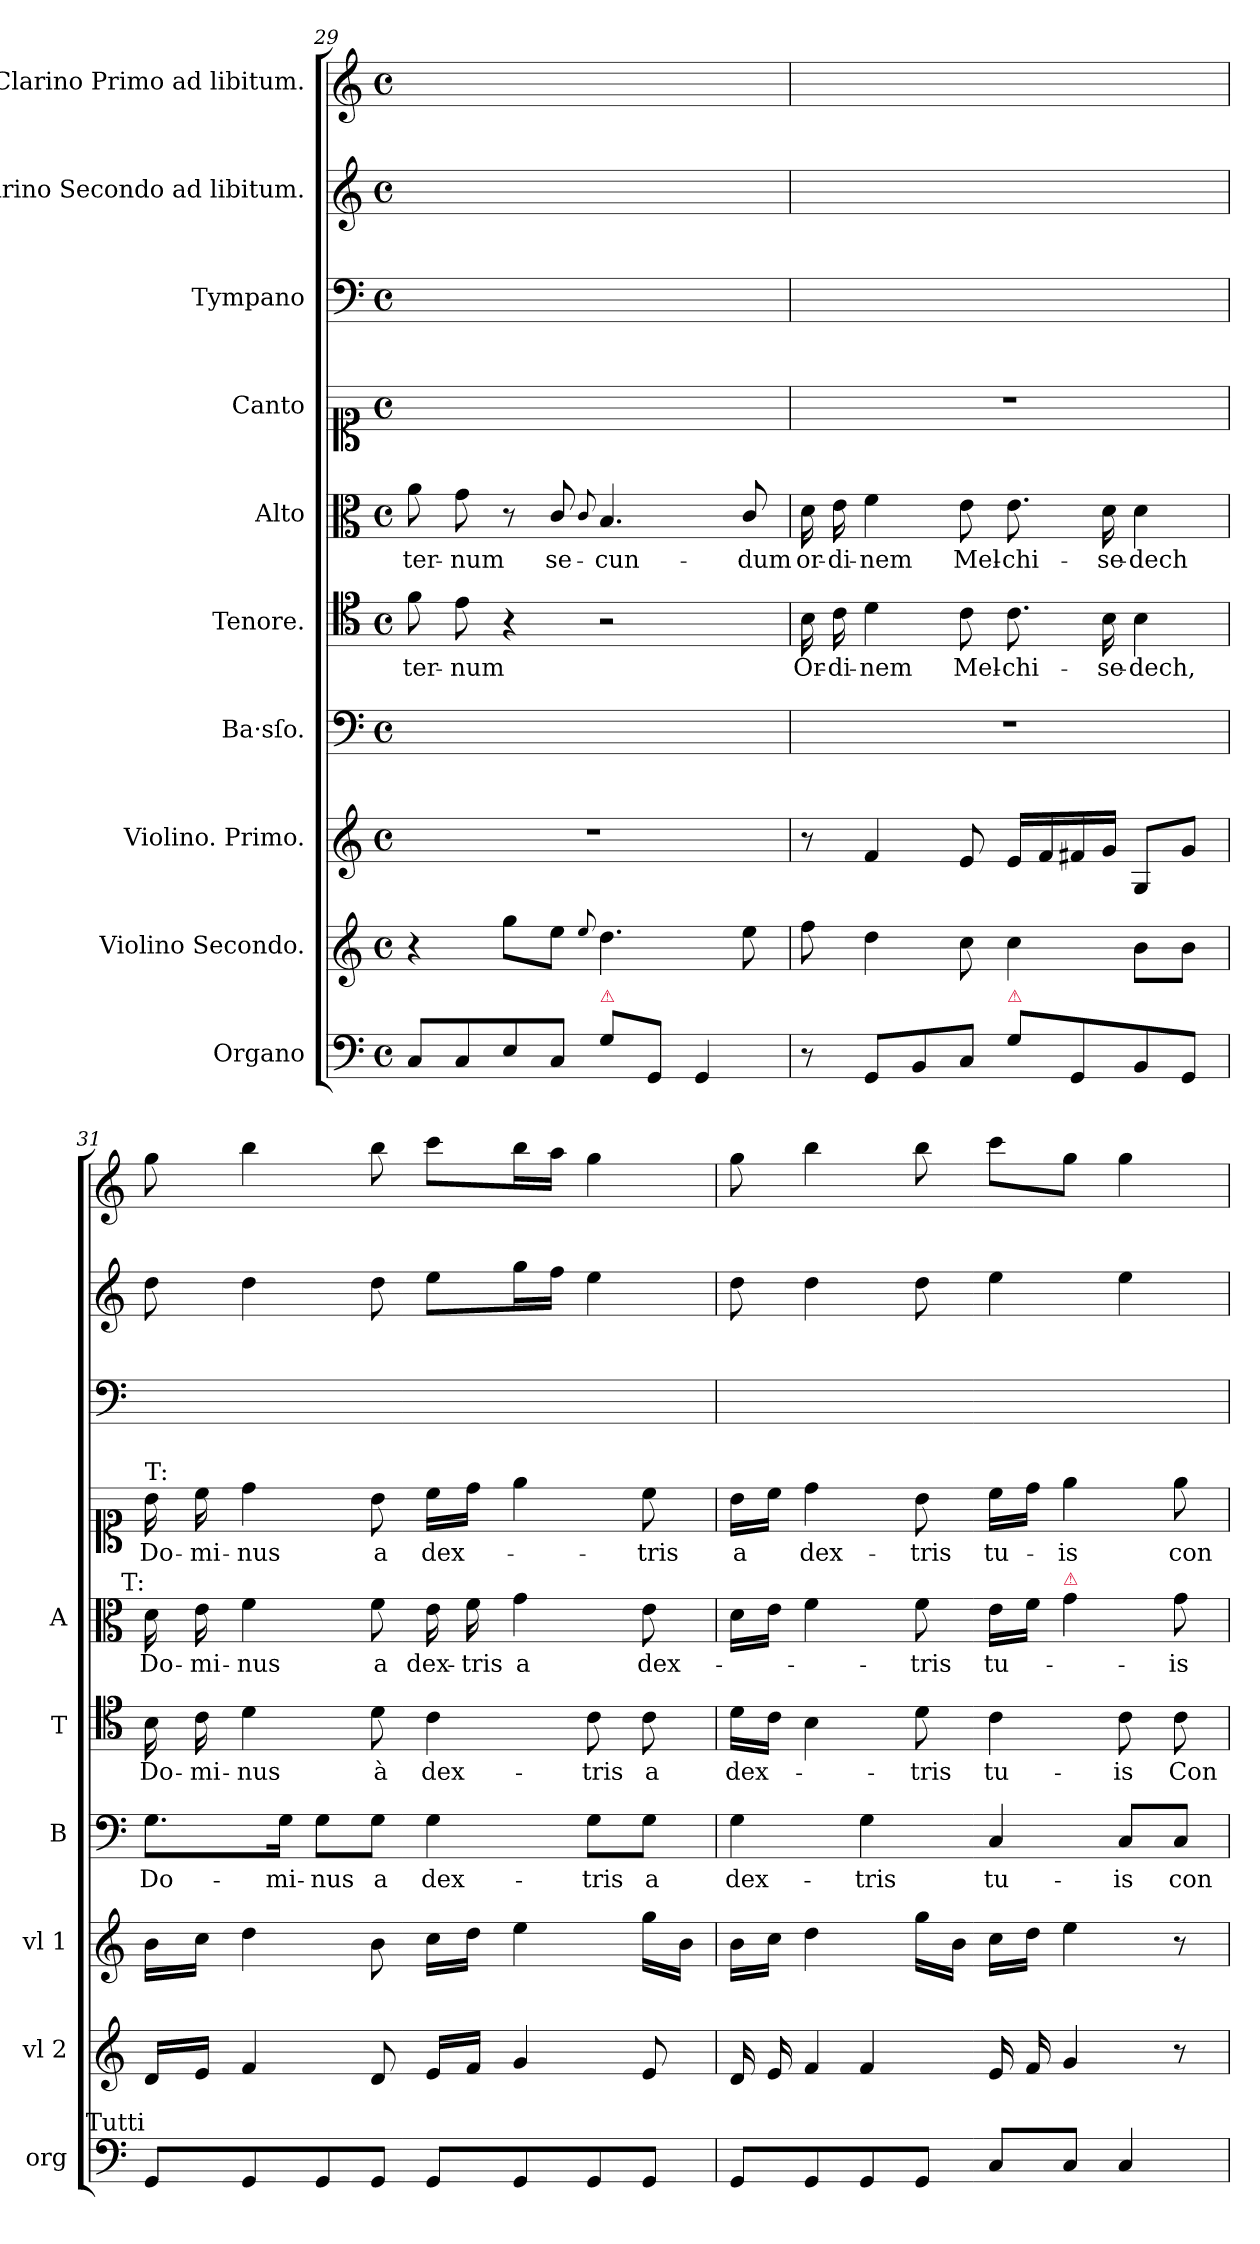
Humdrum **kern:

**kern	**kern	**dynam	**kern	**dynam	**kern	**text	**kern	**text	**kern	**text	**kern	**text	**kern	**kern	**kern
*part10	*part9	*part9	*part8	*part8	*part7	*part7	*part6	*part6	*part5	*part5	*part4	*part4	*part3	*part2	*part1
*staff10	*staff9	*staff9	*staff8	*staff8	*staff7	*staff7	*staff6	*staff6	*staff5	*staff5	*staff4	*staff4	*staff3	*staff2	*staff1
*I"Organo	*I"Violino Secondo.	*	*I"Violino. Primo.	*	*I"Ba·sſo.	*	*I"Tenore.	*	*I"Alto	*	*I"Canto	*	*I"Tympano	*I"Clarino Secondo ad libitum.	*I"Clarino Primo ad libitum.
*I'org	*I'vl 2	*	*I'vl 1	*	*I'B	*	*I'T	*	*I'A	*	*	*	*	*	*
*clefF4	*clefG2	*	*clefG2	*	*clefF4	*	*clefC4	*	*clefC3	*	*clefC1	*	*clefF4	*clefG2	*clefG2
*k[]	*k[]	*	*k[]	*	*k[]	*	*k[]	*	*k[]	*	*k[]	*	*k[]	*k[]	*k[]
*C:	*C:	*	*C:	*	*C:	*	*C:	*	*C:	*	*C:	*	*C:	*C:	*C:
*M4/4	*M4/4	*	*M4/4	*	*M4/4	*	*M4/4	*	*M4/4	*	*M4/4	*	*M4/4	*M4/4	*M4/4
*met(c)	*met(c)	*	*met(c)	*	*met(c)	*	*met(c)	*	*met(c)	*	*met(c)	*	*met(c)	*met(c)	*met(c)
=29	=29	=29	=29	=29	=29	=29	=29	=29	=29	=29	=29	=29	=29	=29	=29
8C/L	4r	.	1r	.	1ryy	.	8f\	-ter-	8a\	-ter-	1ryy	.	1ryy	1ryy	1ryy
8C/	.	.	.	.	.	.	8e\	-num	8g\	-num	.	.	.	.	.
8E/	8gg\L	.	.	.	.	.	4r	.	8r	.	.	.	.	.	.
8C/J	8ee\J	.	.	.	.	.	.	.	8c/	se-	.	.	.	.	.
.	8qqee/	.	.	.	.	.	.	.	8qqc/	.	.	.	.	.	.
!LO:TX:a:color=crimson:t=⚠	!	!	!	!	!	!	!	!	!	!	!	!	!	!	!
8G\L	4.dd\	.	.	.	.	.	2r	.	4.B/	-cun-	.	.	.	.	.
8GG/J	.	.	.	.	.	.	.	.	.	.	.	.	.	.	.
4GG/	.	.	.	.	.	.	.	.	.	.	.	.	.	.	.
.	8ee\	.	.	.	.	.	.	.	8c/	-dum	.	.	.	.	.
=30	=30	=30	=30	=30	=30	=30	=30	=30	=30	=30	=30	=30	=30	=30	=30
8r	8ff\	.	8r	.	1r	.	16B\	Or-	16d\	or-	1r	.	1ryy	1ryy	1ryy
.	.	.	.	.	.	.	16c\	-di-	16e\	-di-	.	.	.	.	.
!	!	!	!	!LO:DY:a	!	!	!	!	!	!	!	!	!	!	!
8GG/L	4dd\	.	4f/	p&colon;	.	.	4d\	-nem	4f\	-nem	.	.	.	.	.
8BB/	.	.	.	.	.	.	.	.	.	.	.	.	.	.	.
8C/J	8cc\	.	8e/	.	.	.	8c\	Mel-	8e\	Mel-	.	.	.	.	.
!LO:TX:a:color=crimson:t=⚠	!	!	!	!	!	!	!	!	!	!	!	!	!	!	!
8G\L	4cc\	.	16e/LL	.	.	.	8.c\	-chi-	8.e\	-chi-	.	.	.	.	.
.	.	.	16f/	.	.	.	.	.	.	.	.	.	.	.	.
8GG/	.	.	16f#X/	.	.	.	.	.	.	.	.	.	.	.	.
.	.	.	16g/JJ	.	.	.	16B\	-se-	16d\	-se-	.	.	.	.	.
8BB/	8b\L	.	8G/L	.	.	.	4B\	-dech,	4d\	-dech	.	.	.	.	.
8GG/J	8b\J	.	8g/J	.	.	.	.	.	.	.	.	.	.	.	.
=31	=31	=31	=31	=31	=31	=31	=31	=31	=31	=31	=31	=31	=31	=31	=31
!	!	!	!	!	!	!	!	!	!	!	!LO:TX:a:t=T&colon;	!	!	!	!
!	!	!	!	!	!	!	!	!	!LO:TX:a:rj:t=T&colon;	!	!	!	!	!	!
!LO:TX:a:rj:t=Tutti	!	!	!	!	!	!	!	!	!	!	!	!	!	!	!
!	!	!	!	!LO:DY:a	!	!	!	!	!	!	!	!	!	!	!
8GG/L	16d/LL	.	16b\LL	f&colon;	8.G\L	Do-	16B\	Do-	16d\	Do-	16b\	Do-	1ryy	8dd\	8gg\
.	16e/JJ	.	16cc\JJ	.	.	.	16c\	-mi-	16e\	-mi-	16cc\	-mi-	.	.	.
!	!	!LO:DY:a	!	!	!	!	!	!	!	!	!	!	!	!	!
8GG/	4f/	f&colon;	4dd\	.	.	.	4d\	-nus	4f\	-nus	4dd\	-nus	.	4dd\	4bb\
.	.	.	.	.	16G\Jk	-mi-	.	.	.	.	.	.	.	.	.
8GG/	.	.	.	.	8G\L	-nus	.	.	.	.	.	.	.	.	.
8GG/J	8d/	.	8b\	.	8G\J	a	8d\	à	8f\	a	8b\	a	.	8dd\	8bb\
8GG/L	16e/LL	.	16cc\LL	.	4G\	dex-	4c\	dex-	16e\	dex-	16cc\LL	dex-	.	8ee\L	8ccc\L
.	16f/JJ	.	16dd\JJ	.	.	.	.	.	16f\	-tris	16dd\JJ	.	.	.	.
8GG/	4g/	.	4ee\	.	.	.	.	.	4g\	a	4ee\	.	.	16gg\L	16bb\L
.	.	.	.	.	.	.	.	.	.	.	.	.	.	16ff\JJ	16aa\JJ
8GG/	.	.	.	.	8G\L	-tris	8c\	-tris	.	.	.	.	.	4ee\	4gg\
8GG/J	8e/	.	16gg\LL	.	8G\J	a	8c\	a	8e\	dex-	8cc\	-tris	.	.	.
.	.	.	16b\JJ	.	.	.	.	.	.	.	.	.	.	.	.
=32	=32	=32	=32	=32	=32	=32	=32	=32	=32	=32	=32	=32	=32	=32	=32
8GG/L	16d/LL	.	16b\LL	.	4G\	dex-	16d\LL	dex-	16d\LL	.	16b\LL	a	1ryy	8dd\	8gg\
.	16e/	.	16cc\JJ	.	.	.	16c\JJ	.	16e\JJ	.	16cc\JJ	.	.	.	.
!	!LO:N:vis=4	!	!	!	!	!	!	!	!	!	!	!	!	!	!
8GG/	8f/	.	4dd\	.	.	.	4B\	.	4f\	.	4dd\	dex-	.	4dd\	4bb\
8GG/	4f/	.	.	.	4G\	-tris	.	.	.	.	.	.	.	.	.
8GG/J	.	.	16gg\LL	.	.	.	8d\	-tris	8f\	-tris	8b\	-tris	.	8dd\	8bb\
.	.	.	16b\JJ	.	.	.	.	.	.	.	.	.	.	.	.
8C/L	16e/LL	.	16cc\LL	.	4C/	tu-	4c\	tu-	16e\LL	tu-	16cc\LL	tu-	.	4ee\	8ccc\L
.	16f/JJ	.	16dd\JJ	.	.	.	.	.	16f\JJ	.	16dd\JJ	.	.	.	.
!	!	!	!	!	!	!	!	!	!LO:TX:a:color=crimson:t=⚠	!	!	!	!	!	!
8C/J	4g/	.	4ee\	.	.	.	.	.	4g\	.	4ee\	-is	.	.	8gg\J
4C/	.	.	.	.	8C/L	-is	8c\	-is	.	.	.	.	.	4ee\	4gg\
.	8r	.	8r	.	8C/J	con-	8c\	Con-	8g\	-is	8ee\	con-	.	.	.
=	=	=	=	=	=	=	=	=	=	=	=	=	=	=	=
*-	*-	*-	*-	*-	*-	*-	*-	*-	*-	*-	*-	*-	*-	*-	*-
